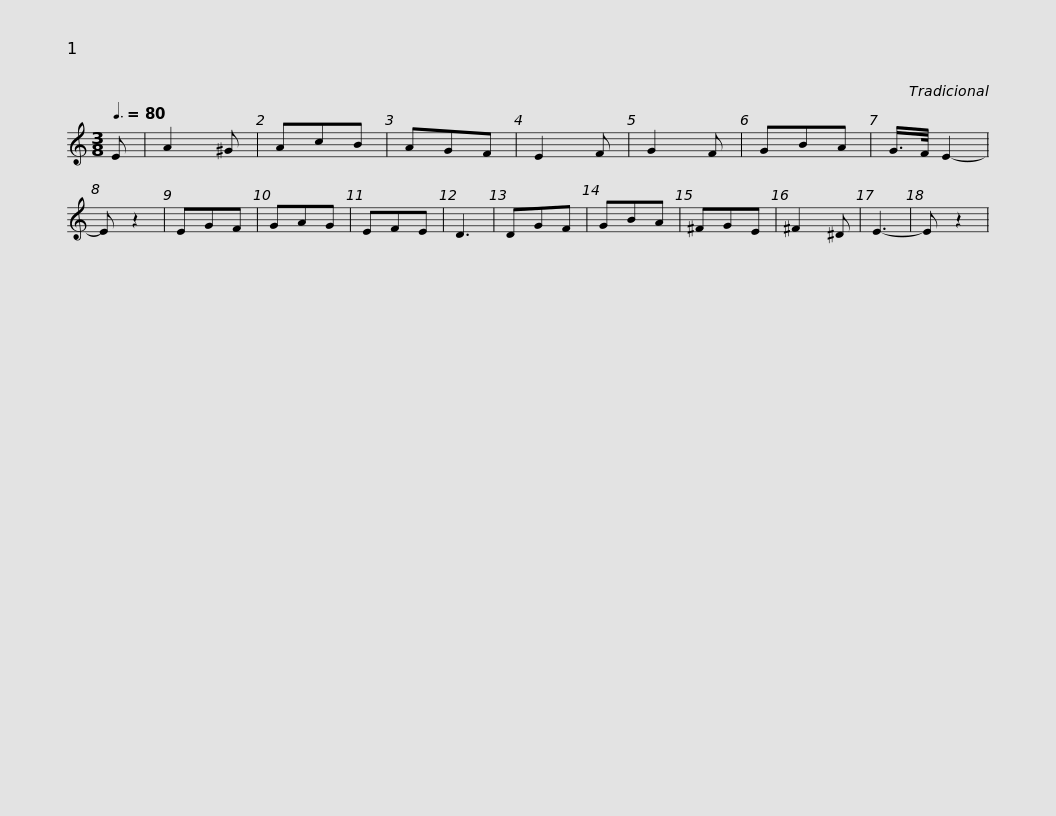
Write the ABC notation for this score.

X:1
L:1/8
Q:3/8=80
M:3/8
I:linebreak $
K:C
V:1 treble
V:1
 E | A2 ^G | AcB | AGF | E2 F | %5
 G2 F | GBA | G/>F/ E2- | E z2 | EGF | %10
 GAG | EFE | D3 | DGF | GBA |$ %15
 ^FGE | ^F2 ^D | E3- | E z2 | %19
